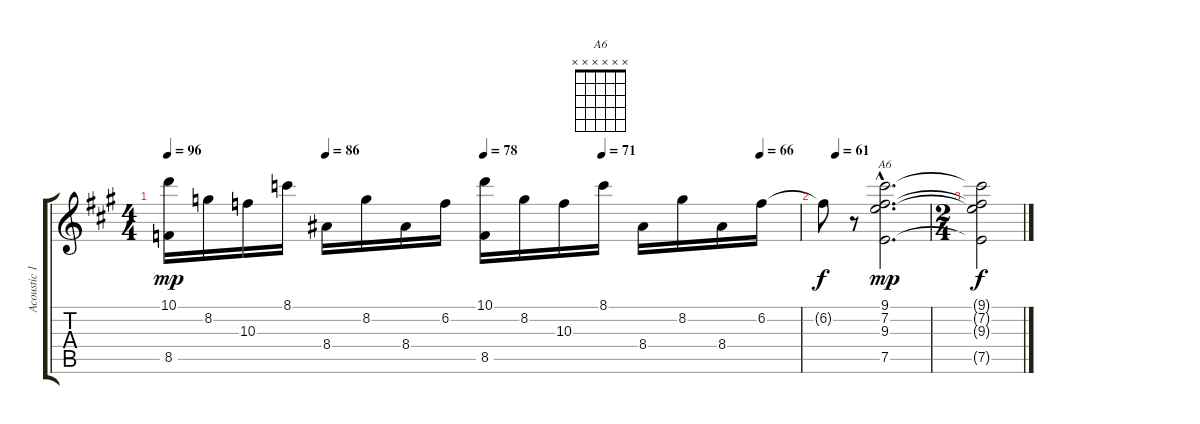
\track ("Acoustic 1 - Criss Oliva" "Acoustic 1") {instrument acousticguitarsteel}
\staff {score tabs}
\tuning (E4 B3 G3 D3 A2 E2) {hide}
\chord ("A6" x x x x x x)
\ts (4 4)
\tempo 96
\tempo (86 0.25)
\tempo (78 0.5)
\tempo (71 0.6875)
\tempo (66 0.9375)
\clef g2
\ks a
(10.1 8.5).16{dy mp} 8.2.16 10.3.16 8.1.16 8.4.16 8.2.16 8.4.16 6.2.16 (10.1 8.5).16 8.2.16 10.3.16 8.1.16 8.4.16 8.2.16 8.4.16 6.2.16 |
\tempo (61 0.125)
6.2{t}.8{dy f} r.8 (9.1{hac} 7.2{hac} 9.3{hac} 7.5{hac}).2{d ch "A6" dy mp} |
\ts (2 4)
(9.1{t} 7.2{t} 9.3{t} 7.5{t}).2{dy f}
